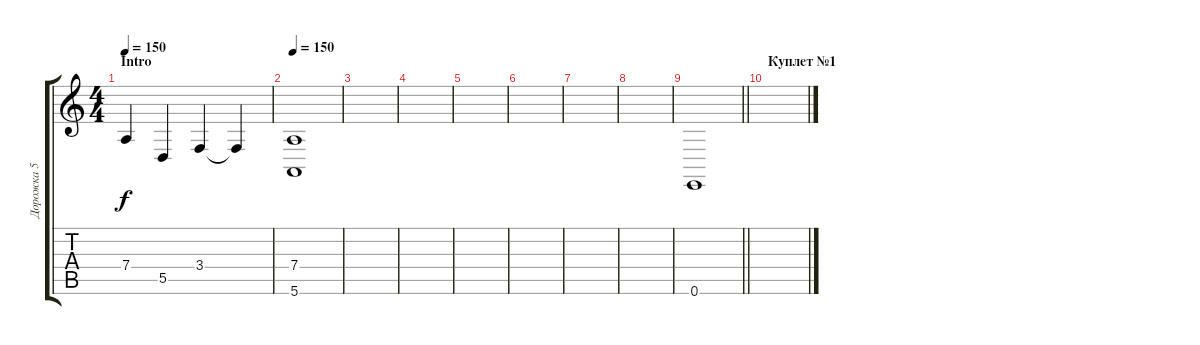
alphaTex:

\track ("Дорожка 5" "Дорожка 5") {instrument fx4atmosphere}
\staff {score tabs}
\tuning (E4 B3 G3 D3 A2 E2) {hide}
\ts (4 4)
\section ("" "Intro")
\tempo 150
\tempo 110
\tempo 150
\clef g2
\ks c
7.4.4{dy f instrument fx4atmosphere} 5.5.4 3.4.4 3.4{t}.4 |
\tempo 150
(7.4 5.6).1 |
|
|
|
|
|
|
\barLineRight lightlight
0.6.1 |
\section ("" "Куплет №1")
